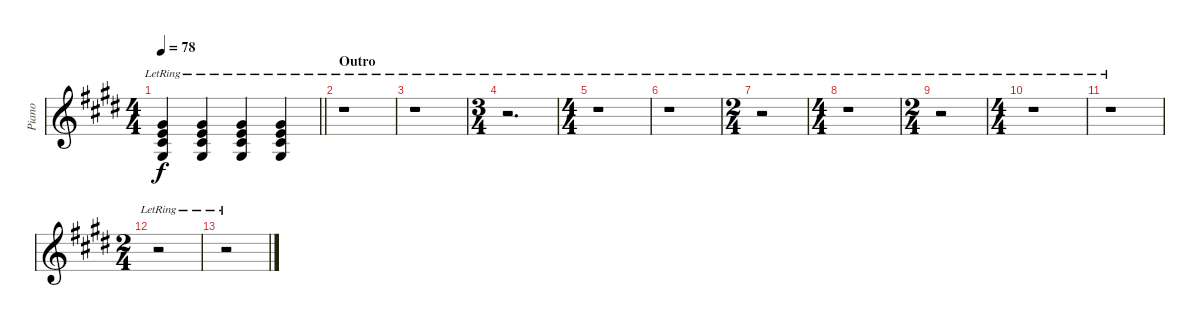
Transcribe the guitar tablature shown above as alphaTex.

\track ("Piano" "Piano") {instrument brightacousticpiano}
\staff {score}
\tuning (E4 B3 G3 D3 A2 E2) {hide}
\ts (4 4)
\tempo 78
\clef g2
\barLineRight lightlight
\ks c#minor
(4.1{lr} 5.2{lr} 6.3{lr} 6.4{lr}).4{dy f} (4.1{lr} 5.2{lr} 6.3{lr} 6.4{lr}).4 (4.1{lr} 5.2{lr} 6.3{lr} 6.4{lr}).4 (4.1{lr} 5.2{lr} 6.3{lr} 6.4{lr}).4 |
\section ("" "Outro")
r.1 |
r.1 |
\ts (3 4)
r.2{d} |
\ts (4 4)
r.1 |
r.1 |
\ts (2 4)
r.2 |
\ts (4 4)
r.1 |
\ts (2 4)
r.2 |
\ts (4 4)
r.1 |
r.1 |
\ts (2 4)
r.2 |
r.2
